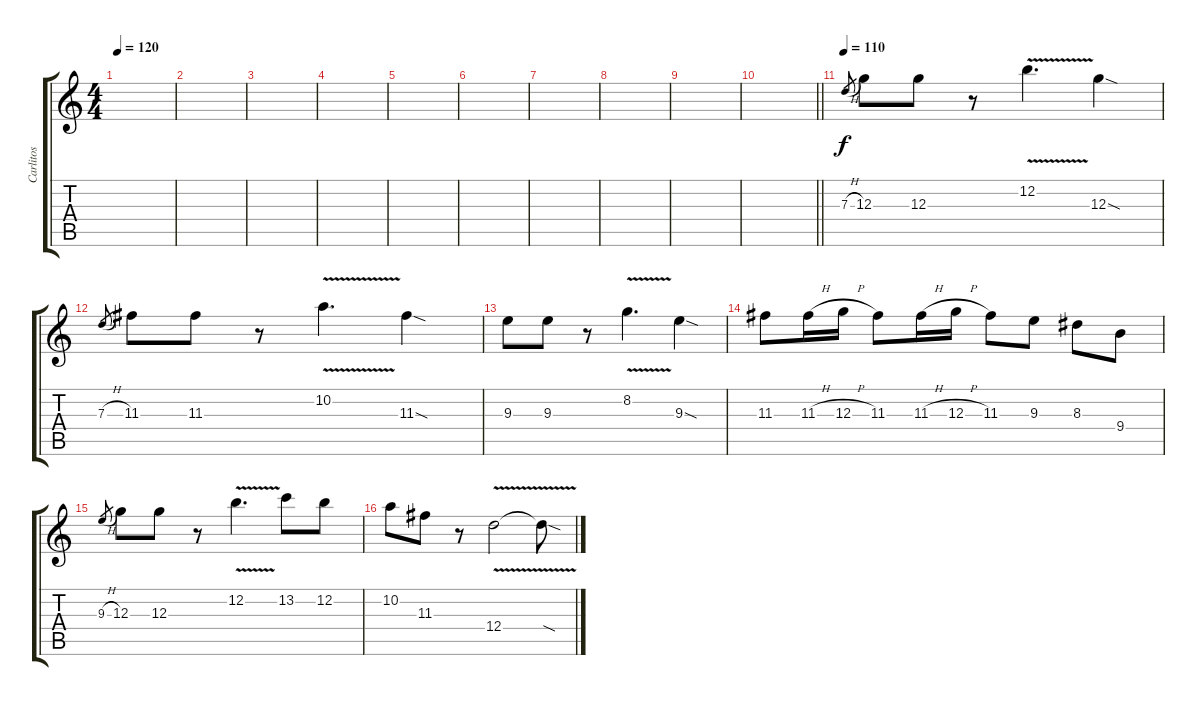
\track ("Carlitos" "Carlitos") {instrument distortionguitar}
\staff {score tabs}
\tuning (E4 B3 G3 D3 A2 E2) {hide}
\ts (4 4)
\tempo 120
\clef g2
\ks c
|
|
|
|
|
|
|
|
|
\barLineRight lightlight
|
\tempo 110
7.3{h}.8{gr} 12.3.8 12.3.8 r.8 12.2{v}.4{d} 12.3{sod}.4 |
7.3{h}.8{gr} 11.3.8 11.3.8 r.8 10.2{v}.4{d} 11.3{sod}.4 |
9.3.8 9.3.8 r.8 8.2{v}.4{d} 9.3{sod}.4 |
11.3.8 11.3{h}.16 12.3{h}.16 11.3.8 11.3{h}.16 12.3{h}.16 11.3.8 9.3.8 8.3.8 9.4.8 |
9.3{h}.8{gr} 12.3.8 12.3.8 r.8 12.2{v}.4{d} 13.2.8 12.2.8 |
10.2.8 11.3.8 r.8 12.4{v}.2 12.4{sod t}.8
